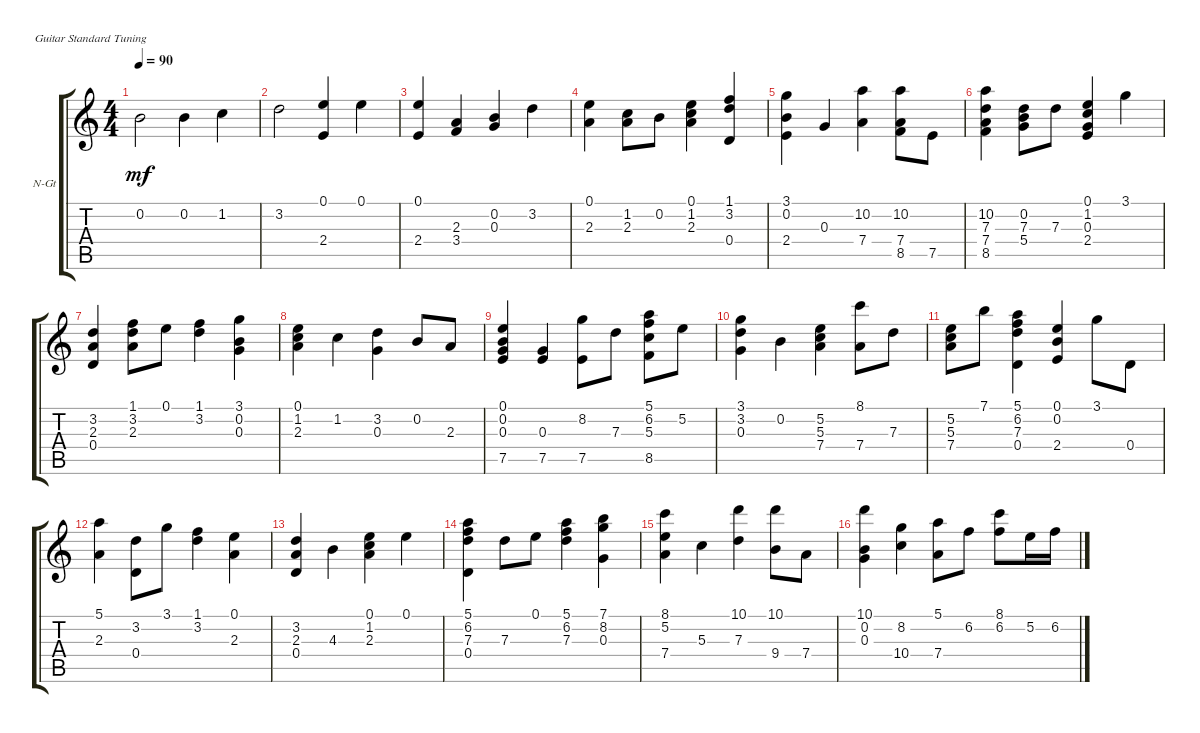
\defaultSystemsLayout 4
\bracketExtendMode groupsimilarinstruments
\firstSystemTrackNameOrientation horizontal
\otherSystemsTrackNameOrientation horizontal
\track ("Nylon Guitar" "N-Gt") {instrument acousticguitarnylon}
\staff {score tabs}
\tuning (E4 B3 G3 D3 A2 E2)
\ts (4 4)
\tempo 90
\clef g2
\ks c
0.2.2{dy mf instrument acousticguitarnylon} 0.2.4 1.2.4 |
3.2.2 (0.1 2.4).4 0.1.4 |
(0.1 2.4).4 (2.3 3.4).4 (0.2 0.3).4 3.2.4 |
(0.1 2.3).4 (1.2 2.3).8 0.2.8 (0.1 1.2 2.3).4 (1.1 3.2 0.4).4 |
(3.1 0.2 2.4).4 0.3.4 (10.2 7.4).4 (7.4 10.2 8.5).8 7.5.8 |
(10.2 7.3 7.4 8.5).4 (0.2 7.3 5.4).8 7.3.8 (0.1 1.2 0.3 2.4).4 3.1.4 |
(3.2 2.3 0.4).4 (1.1 3.2 2.3).8 0.1.8 (1.1 3.2).4 (3.1 0.2 0.3).4 |
(0.1 1.2 2.3).4 1.2.4 (3.2 0.3).4 0.2.8 2.3.8 |
(0.1 0.2 0.3 7.5).4 (0.3 7.5).4 (7.5 8.2).8 7.3.8 (5.1 6.2 5.3 8.5).8 5.2.8 |
(3.1 3.2 0.3).4 0.2.4 (5.2 5.3 7.4).4 (7.4 8.1).8 7.3.8 |
(5.2 5.3 7.4).8 7.1.8 (5.1 6.2 7.3 0.4).4 (2.4 0.2 0.1).4 3.1.8 0.4.8 |
(5.1 2.3).4 (0.4 3.2).8 3.1.8 (1.1 3.2).4 (0.1 2.3).4 |
(3.2 2.3 0.4).4 4.3.4 (0.1 1.2 2.3).4 0.1.4 |
(5.1 6.2 7.3 0.4).4 7.3.8 0.1.8 (5.1 6.2 7.3).4 (7.1 8.2 0.3).4 |
(8.1 5.2 7.4).4 5.3.4 (7.3 10.1).4 (10.1 9.4).8 7.4.8 |
(10.1 0.2 0.3).4 (8.2 10.4).4 (5.1 7.4).8 6.2.8 (6.2 8.1).8 5.2.16 6.2.16
